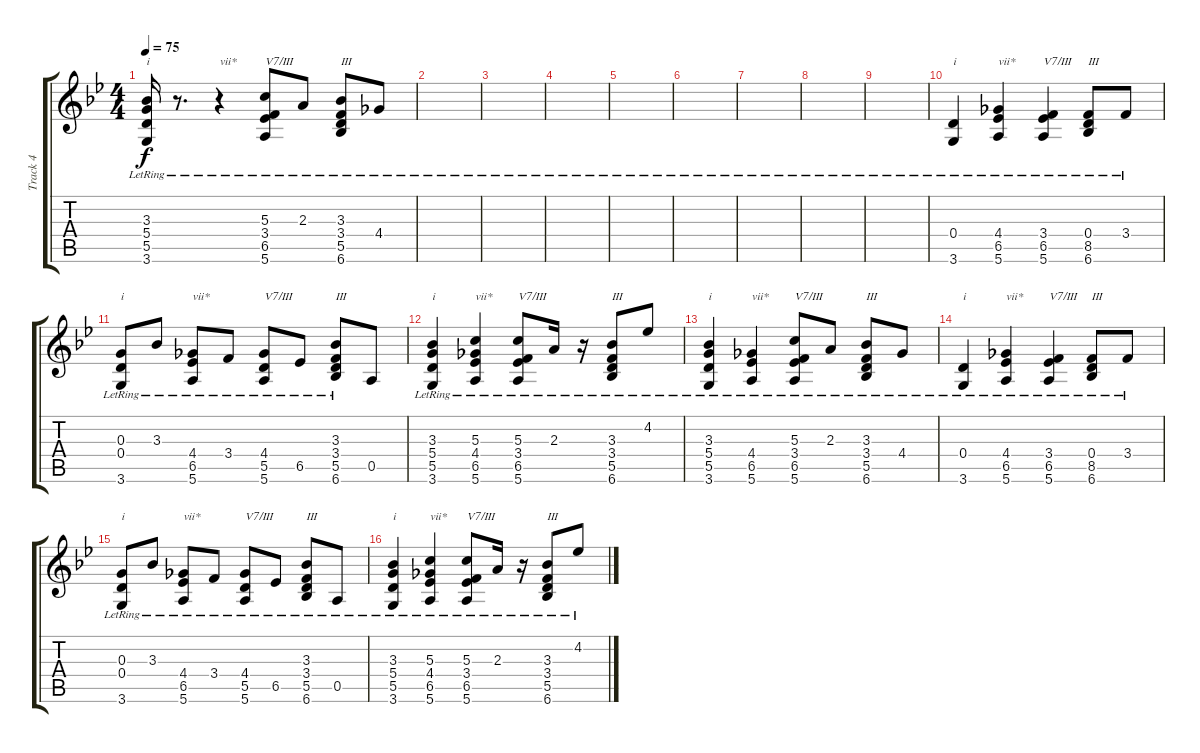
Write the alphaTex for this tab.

\track ("Track 4" "Track 4") {instrument overdrivenguitar}
\staff {score tabs}
\tuning (E4 B3 G3 D3 A2 E2) {hide}
\ts (4 4)
\tempo 75
\clef g2
\ks bb
(3.3{lr} 5.4{lr} 5.5{lr} 3.6{lr}).16{txt "i" dy f} r.8{d} r.4{txt "vii*"} (5.3{lr} 3.4{lr} 6.5{lr} 5.6{lr}).8{txt "V7/III"} 2.3{lr}.8 (3.3{lr} 3.4{lr} 5.5{lr} 6.6{lr}).8{txt "III"} 4.4{lr}.8 |
|
|
|
|
|
|
|
|
(0.4{lr} 3.6{lr}).4{txt "i"} (4.4{lr} 6.5{lr} 5.6{lr}).4{txt "vii*"} (3.4{lr} 6.5{lr} 5.6{lr}).4{txt "V7/III"} (0.4{lr} 8.5{lr} 6.6{lr}).8{txt "III"} 3.4{lr}.8 |
(0.3{lr} 0.4{lr} 3.6{lr}).8{txt "i"} 3.3{lr}.8 (4.4{lr} 6.5{lr} 5.6{lr}).8{txt "vii*"} 3.4{lr}.8 (4.4{lr} 5.5{lr} 5.6{lr}).8{txt "V7/III"} 6.5{lr}.8 (3.3{lr} 3.4{lr} 5.5{lr} 6.6{lr}).8{txt "III"} 0.5.8 |
(3.3{lr} 5.4{lr} 5.5{lr} 3.6{lr}).4{txt "i"} (5.3{lr} 4.4{lr} 6.5{lr} 5.6{lr}).4{txt "vii*"} (5.3{lr} 3.4{lr} 6.5{lr} 5.6{lr}).8{txt "V7/III"} 2.3{lr}.16 r.16 (3.3{lr} 3.4{lr} 5.5{lr} 6.6{lr}).8{txt "III"} 4.2{lr}.8 |
(3.3{lr} 5.4{lr} 5.5{lr} 3.6{lr}).4{txt "i"} (4.4{lr} 6.5{lr} 5.6{lr}).4{txt "vii*"} (5.3{lr} 3.4{lr} 6.5{lr} 5.6{lr}).8{txt "V7/III"} 2.3{lr}.8 (3.3{lr} 3.4{lr} 5.5{lr} 6.6{lr}).8{txt "III"} 4.4{lr}.8 |
(0.4{lr} 3.6{lr}).4{txt "i"} (4.4{lr} 6.5{lr} 5.6{lr}).4{txt "vii*"} (3.4{lr} 6.5{lr} 5.6{lr}).4{txt "V7/III"} (0.4{lr} 8.5{lr} 6.6{lr}).8{txt "III"} 3.4{lr}.8 |
(0.3{lr} 0.4{lr} 3.6{lr}).8{txt "i"} 3.3{lr}.8 (4.4{lr} 6.5{lr} 5.6{lr}).8{txt "vii*"} 3.4{lr}.8 (4.4{lr} 5.5{lr} 5.6{lr}).8{txt "V7/III"} 6.5{lr}.8 (3.3{lr} 3.4{lr} 5.5{lr} 6.6{lr}).8{txt "III"} 0.5{lr}.8 |
(3.3{lr} 5.4{lr} 5.5{lr} 3.6{lr}).4{txt "i"} (5.3{lr} 4.4{lr} 6.5{lr} 5.6{lr}).4{txt "vii*"} (5.3{lr} 3.4{lr} 6.5{lr} 5.6{lr}).8{txt "V7/III"} 2.3{lr}.16 r.16 (3.3{lr} 3.4{lr} 5.5{lr} 6.6{lr}).8{txt "III"} 4.2{lr}.8
